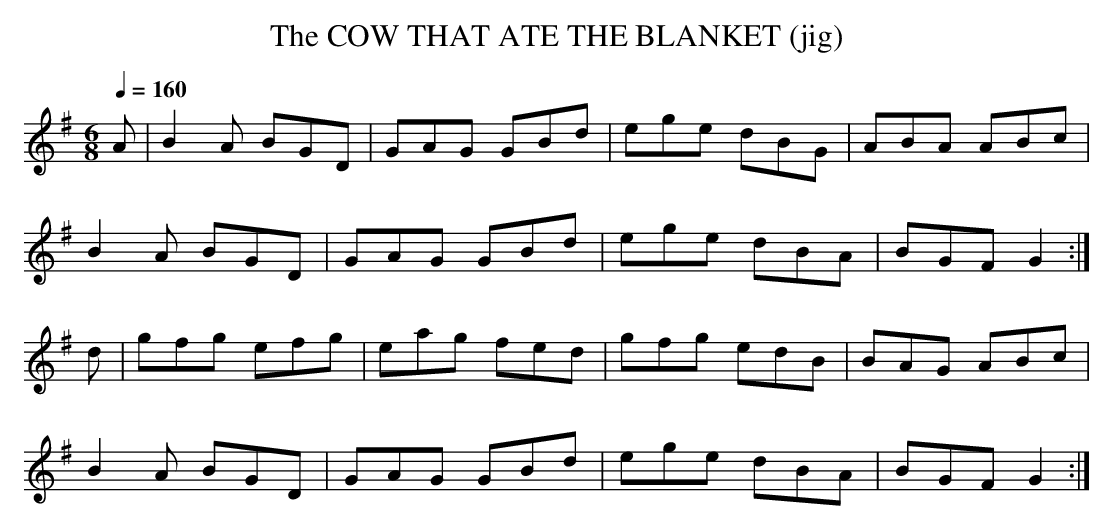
X:1
T:COW THAT ATE THE BLANKET (jig), The
Q:1/4=160
M:6/8
L:1/8
K:G
A|B2A BGD|GAG GBd|ege dBG|ABA ABc |
B2 A BGD|GAG GBd|ege dBA|BGF G2 :|
d|gfg efg|eag fed|gfg edB|BAG ABc |
B2 A BGD|GAG GBd|ege dBA|BGF G2 :|
